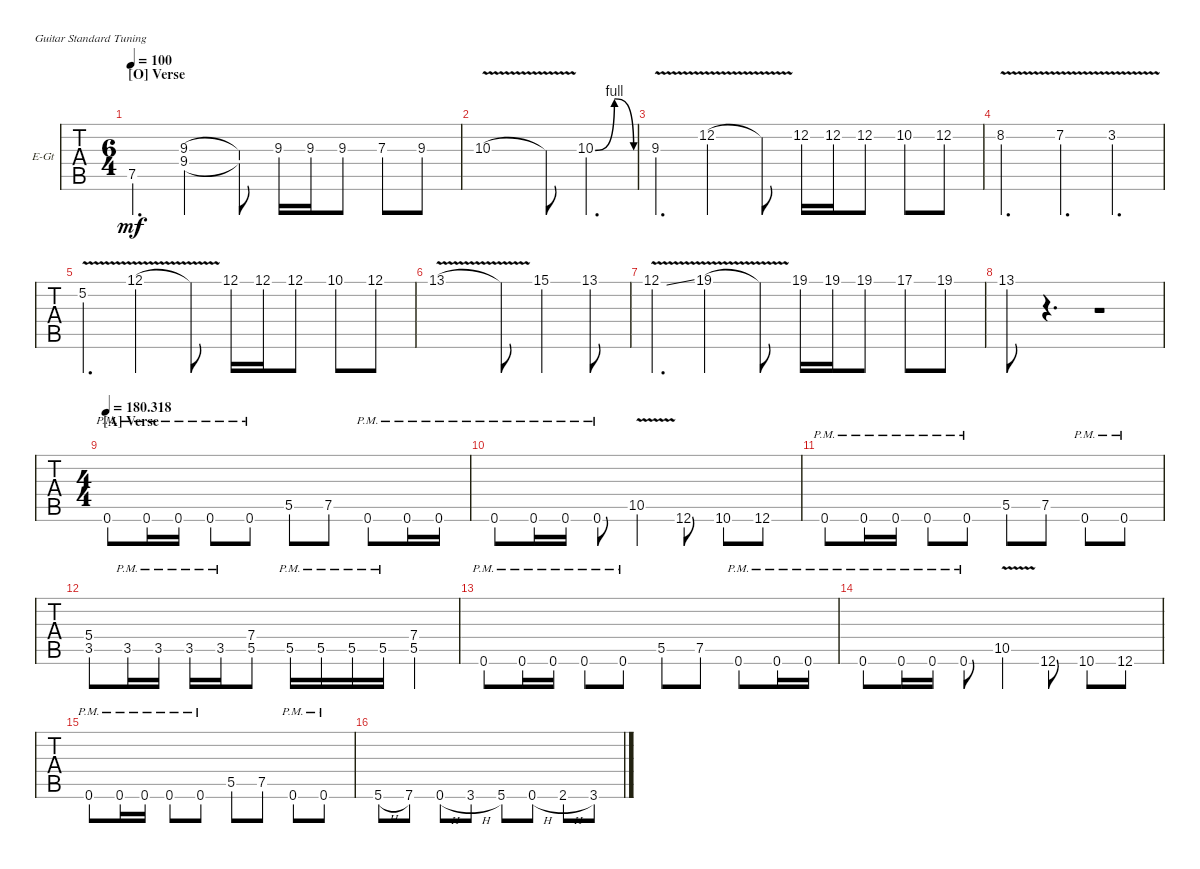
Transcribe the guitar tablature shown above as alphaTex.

\defaultSystemsLayout 4
\bracketExtendMode groupsimilarinstruments
\multiBarRest
\firstSystemTrackNameOrientation horizontal
\otherSystemsTrackNameOrientation horizontal
\track ("Matthew" "E-Gt") {instrument distortionguitar}
\staff {tabs}
\tuning (E4 B3 G3 D3 A2 E2)
\ts (6 4)
\section ("O" "Verse")
\tempo 100
\clef g2
\ks c
7.5.4{d dy mf} (9.4 9.3).2 (9.4{t} 9.3{t}).8 9.3.16 9.3.16 9.3.8 7.3.8 9.3.8 |
10.3{v}.1 10.3{v t}.8 10.3{be (bendrelease 0 0 21 4 39.6 4 50.4 0)}.4{d} |
9.3{v}.4{d} 12.2{v}.2 12.2{v t}.8 12.2.16 12.2.16 12.2.8 10.2.8 12.2.8 |
8.2{v}.2{d} 7.2{v}.4{d} 3.2{v}.4{d} |
5.2{v}.4{d} 12.1{v}.2 12.1{t}.8 12.1.16 12.1.16 12.1.8 10.1.8 12.1.8 |
13.1{v}.1 13.1{t}.8 15.1.4 13.1.8 |
12.1{v ss}.4{d} 19.1{v}.2 19.1{t}.8 19.1.16 19.1.16 19.1.8 17.1.8 19.1.8 |
13.1.8 r.4{d} r.1 |
\ts (4 4)
\section ("A" "Verse")
\tempo
180.318 0.6{pm}.8 0.6{pm}.16 0.6{pm}.16 0.6{pm}.8 0.6{pm}.8 5.5.8 7.5.8 0.6{pm}.8 0.6{pm}.16 0.6{pm}.16 |
0.6{pm}.8 0.6{pm}.16 0.6{pm}.16 0.6{pm}.8 10.5{v}.4 12.6.8 10.6.8 12.6.8 |
0.6{pm}.8 0.6{pm}.16 0.6{pm}.16 0.6{pm}.8 0.6{pm}.8 5.5.8 7.5.8 0.6{pm}.8 0.6{pm}.8 |
(3.5 5.4).8 3.5{pm}.16 3.5{pm}.16 3.5{pm}.16 3.5{pm}.16 (5.5 7.4).8 5.5{pm}.16 5.5{pm}.16 5.5{pm}.16 5.5{pm}.16 (5.5 7.4).4 |
0.6{pm}.8 0.6{pm}.16 0.6{pm}.16 0.6{pm}.8 0.6{pm}.8 5.5.8 7.5.8 0.6{pm}.8 0.6{pm}.16 0.6{pm}.16 |
0.6{pm}.8 0.6{pm}.16 0.6{pm}.16 0.6{pm}.8 10.5{v}.4 12.6.8 10.6.8 12.6.8 |
0.6{pm}.8 0.6{pm}.16 0.6{pm}.16 0.6{pm}.8 0.6{pm}.8 5.5.8 7.5.8 0.6{pm}.8 0.6{pm}.8 |
5.6{h}.8 7.6.8 0.6{h}.8 3.6{h}.8 5.6.8 0.6{h}.8 2.6{h}.8 3.6.8
